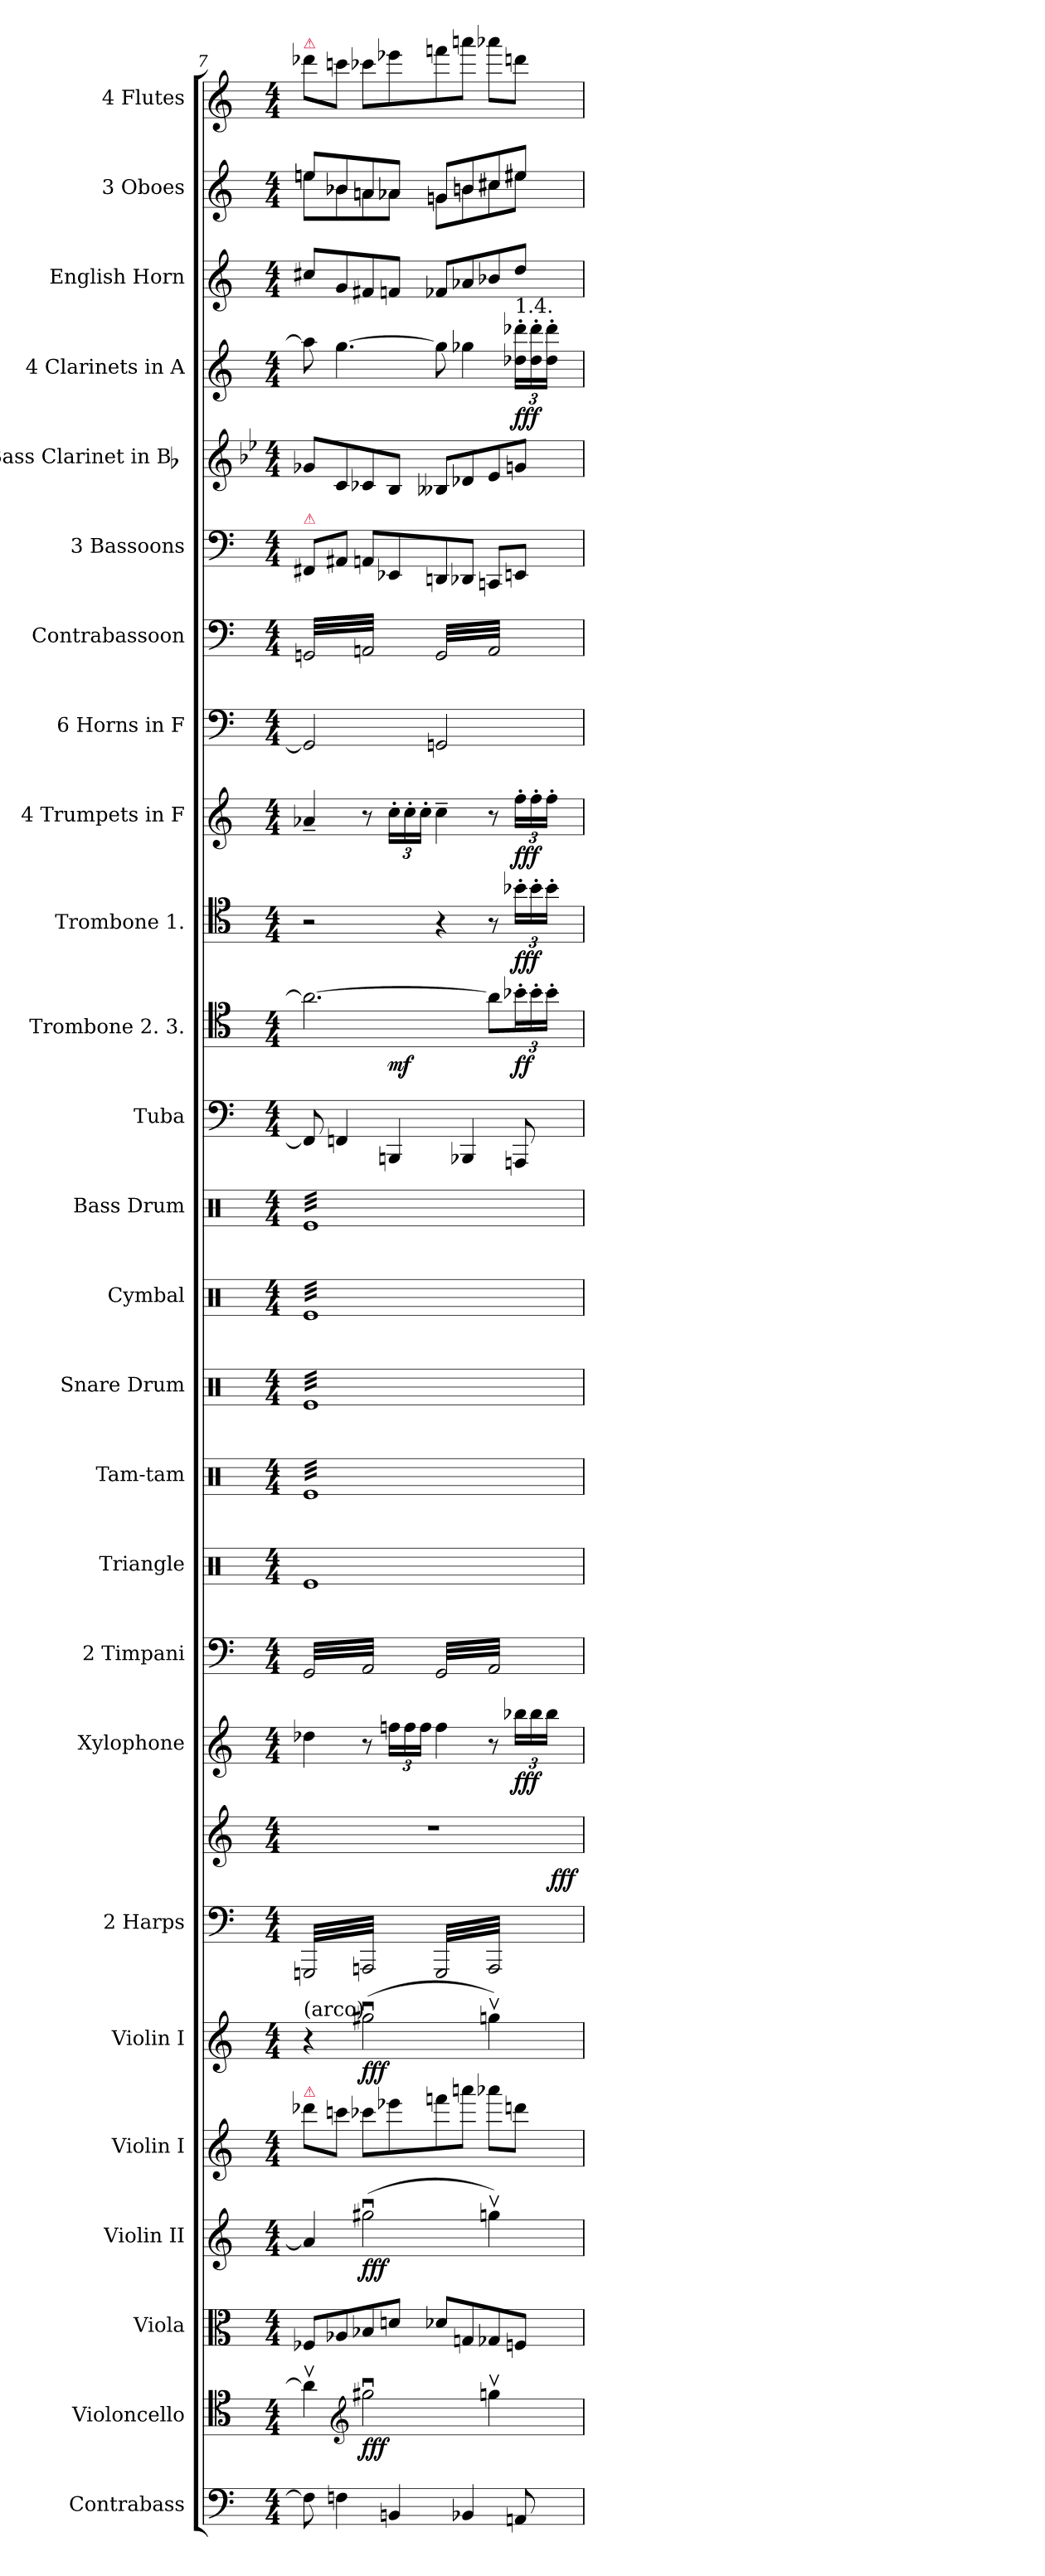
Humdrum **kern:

**kern	**kern	**dynam	**kern	**kern	**dynam	**kern	**kern	**dynam	**kern	**kern	**dynam	**kern	**dynam	**kern	**kern	**kern	**kern	**kern	**kern	**kern	**kern	**dynam	**kern	**dynam	**kern	**dynam	**kern	**kern	**kern	**kern	**kern	**dynam	**kern	**kern	**kern
*part26	*part25	*part25	*part24	*part23	*part23	*part22	*part21	*part21	*part20	*part20	*part20	*part19	*part19	*part18	*part17	*part16	*part15	*part14	*part13	*part12	*part11	*part11	*part10	*part10	*part9	*part9	*part8	*part7	*part6	*part5	*part4	*part4	*part3	*part2	*part1
*staff27	*staff26	*staff26	*staff25	*staff24	*staff24	*staff23	*staff22	*staff22	*staff21	*staff20	*staff20/21	*staff19	*staff19	*staff18	*staff17	*staff16	*staff15	*staff14	*staff13	*staff12	*staff11	*staff11	*staff10	*staff10	*staff9	*staff9	*staff8	*staff7	*staff6	*staff5	*staff4	*staff4	*staff3	*staff2	*staff1
*I"Contrabass	*I"Violoncello	*	*I"Viola	*I"Violin II	*	*I"Violin I	*I"Violin I	*	*I"2 Harps	*	*	*I"Xylophone	*	*I"2 Timpani	*I"Triangle	*I"Tam-tam	*I"Snare Drum	*I"Cymbal	*I"Bass Drum	*I"Tuba	*I"Trombone 2. 3.	*	*I"Trombone 1.	*	*I"4 Trumpets in F	*	*I"6 Horns in F	*I"Contrabassoon	*I"3 Bassoons	*I"Bass Clarinet in Bb [C]	*I"4 Clarinets in A	*	*I"English Horn	*I"3 Oboes	*I"4 Flutes
*I'Cb.	*I'Vc.	*	*I'Vla.	*I'Vln. II	*	*I'Vln. I	*I'Vln. I	*	*I'Hp	*	*	*I'Xyl.	*	*I'Timp.	*I'Tri.	*I'T.-t.	*I'S. D.	*I'Cym.	*I'B. D.	*I'Tba.	*I'Tbn.	*	*I'Tbn.	*	*	*	*I'Hn. 1. 2.	*I'Cbsn.	*I'Bsn.	*I'B. Cl.	*I'Cl.	*	*I'Eng. Hn.	*I'Ob.	*I'Fl.
*clefF4	*clefC4	*	*clefC3	*clefG2	*	*clefG2	*clefG2	*	*clefF4	*clefG2	*	*clefG2	*	*clefF4	*clefX	*clefX	*clefX	*clefX	*clefX	*clefF4	*clefC4	*	*clefC4	*	*clefG2	*	*clefF4	*clefF4	*clefF4	*clefG2	*clefG2	*	*clefG2	*clefG2	*clefG2
*ITrd7c12	*	*	*	*	*	*	*	*	*	*	*	*	*	*	*	*	*	*	*	*	*	*	*	*	*ITrd-3c-5	*	*ITrd-3c-5	*ITrd7c12	*	*	*ITrd2c3	*	*ITrd4c7	*	*
*k[]	*k[]	*	*k[]	*k[]	*	*k[]	*k[]	*	*k[]	*k[]	*	*k[]	*	*k[]	*k[]	*k[]	*k[]	*k[]	*k[]	*k[]	*k[]	*	*k[]	*	*k[b-]	*	*k[b-]	*k[]	*k[]	*k[b-e-]	*k[f#c#g#]	*	*k[b-]	*k[]	*k[]
*M4/4	*M4/4	*	*M4/4	*M4/4	*	*M4/4	*M4/4	*	*M4/4	*M4/4	*	*M4/4	*	*M4/4	*M4/4	*M4/4	*M4/4	*M4/4	*M4/4	*M4/4	*M4/4	*	*M4/4	*	*M4/4	*	*M4/4	*M4/4	*M4/4	*M4/4	*M4/4	*	*M4/4	*M4/4	*M4/4
=7	=7	=7	=7	=7	=7	=7	=7	=7	=7	=7	=7	=7	=7	=7	=7	=7	=7	=7	=7	=7	=7	=7	=7	=7	=7	=7	=7	=7	=7	=7	=7	=7	=7	=7	=7
*	*	*	*	*	*	*	*	*	*^	*	*	*	*	*	*	*	*	*	*	*	*^	*	*	*	*	*	*	*	*	*	*	*	*	*^	*
!	!	!	!	!	!	!	!	!	!	!	!	!	!	!	!	!	!	!	!	!	!	!	!	!	!	!	!	!	!	!	!	!	!	!	!	!	!	!LO:TX:a:color=crimson:t=⚠
!	!	!	!	!	!	!	!	!	!	!	!	!	!	!	!	!	!	!	!	!	!	!	!	!	!	!	!	!	!	!	!LO:TX:a:color=crimson:t=⚠	!	!	!	!	!	!	!
!	!	!	!	!	!	!	!LO:TX:a:t=(arco)	!	!	!	!	!	!	!	!	!	!	!	!	!	!	!	!	!	!	!	!	!	!	!	!	!	!	!	!	!	!	!
!	!	!	!	!	!	!LO:TX:a:color=crimson:t=⚠	!	!	!	!	!	!	!	!	!	!	!	!	!	!	!	!	!	!	!	!	!	!	!	!	!	!	!	!	!	!	!	!
*	*	*	*	*	*	*	*	*	*tremolo	*	*	*	*	*	*	*	*	*	*	*	*	*	*	*	*	*	*	*	*	*	*	*	*	*	*	*	*	*
*	*	*	*	*	*	*	*	*	*	*	*	*	*	*	*tremolo	*	*	*	*	*	*	*	*	*	*	*	*	*	*	*	*	*	*	*	*	*	*	*
*	*	*	*	*	*	*	*	*	*	*	*	*	*	*	*	*	*tremolo	*	*	*	*	*	*	*	*	*	*	*	*	*	*	*	*	*	*	*	*	*
*	*	*	*	*	*	*	*	*	*	*	*	*	*	*	*	*	*	*tremolo	*	*	*	*	*	*	*	*	*	*	*	*	*	*	*	*	*	*	*	*
*	*	*	*	*	*	*	*	*	*	*	*	*	*	*	*	*	*	*	*tremolo	*	*	*	*	*	*	*	*	*	*	*	*	*	*	*	*	*	*	*
*	*	*	*	*	*	*	*	*	*	*	*	*	*	*	*	*	*	*	*	*tremolo	*	*	*	*	*	*	*	*	*	*	*	*	*	*	*	*	*	*
*	*	*	*	*	*	*	*	*	*	*	*	*	*	*	*	*	*	*	*	*	*	*	*	*	*	*	*	*	*	*tremolo	*	*	*	*	*	*	*	*
8FF#]	4av]	.	8F-XL	4a]	.	8ddd-XL	4r	.	32GGGnLLL	2ryy	1r	.	4dd-X	.	32GGLLL	1Re	32ReLLL	32ReLLL	32ReLLL	32ReLLL	8FF#]	2.a_	4.ryy	.	2r	.	4dd-X~	.	2C#]	32GGGnLLL	8FF#XL	8g-XL	8ff]	.	8f#XL	8eenL	8eenL	8ddd-XL
.	.	.	.	.	.	.	.	.	32AAAn	.	.	.	.	.	32AA	.	32Re	32Re	32Re	32Re	.	.	.	.	.	.	.	.	.	32AAAn	.	.	.	.	.	.	.	.
.	.	.	.	.	.	.	.	.	32GGGn	.	.	.	.	.	32GG	.	32Re	32Re	32Re	32Re	.	.	.	.	.	.	.	.	.	32GGGn	.	.	.	.	.	.	.	.
.	.	.	.	.	.	.	.	.	32AAAn	.	.	.	.	.	32AA	.	32Re	32Re	32Re	32Re	.	.	.	.	.	.	.	.	.	32AAAn	.	.	.	.	.	.	.	.
4FFn	.	.	8A-X	.	.	8cccnJ	.	.	32GGGn	.	.	.	.	.	32GG	.	32Re	32Re	32Re	32Re	4FFn	.	.	.	.	.	.	.	.	32GGGn	8AA#XJ	8c	[4.ee	.	8c	8b-X	8b-X	8cccnJ
.	.	.	.	.	.	.	.	.	32AAAn	.	.	.	.	.	32AA	.	32Re	32Re	32Re	32Re	.	.	.	.	.	.	.	.	.	32AAAn	.	.	.	.	.	.	.	.
.	.	.	.	.	.	.	.	.	32GGGn	.	.	.	.	.	32GG	.	32Re	32Re	32Re	32Re	.	.	.	.	.	.	.	.	.	32GGGn	.	.	.	.	.	.	.	.
.	.	.	.	.	.	.	.	.	32AAAn	.	.	.	.	.	32AA	.	32Re	32Re	32Re	32Re	.	.	.	.	.	.	.	.	.	32AAAn	.	.	.	.	.	.	.	.
*	*clefG2	*	*	*	*	*	*	*	*	*	*	*	*	*	*	*	*	*	*	*	*	*	*	*	*	*	*	*	*	*	*	*	*	*	*	*	*	*
.	2gg#Xu	fff	8B-X	(2gg#Xu	fff	8ccc-XL	(2gg#Xu	fff	32GGGn	.	.	.	8r	.	32GG	.	32Re	32Re	32Re	32Re	.	.	.	.	.	.	8r	.	.	32GGGn	8AAnL	8c-X	.	.	8Bn	8an	8an	8ccc-XL
.	.	.	.	.	.	.	.	.	32AAAn	.	.	.	.	.	32AA	.	32Re	32Re	32Re	32Re	.	.	.	.	.	.	.	.	.	32AAAn	.	.	.	.	.	.	.	.
.	.	.	.	.	.	.	.	.	32GGGn	.	.	.	.	.	32GG	.	32Re	32Re	32Re	32Re	.	.	.	.	.	.	.	.	.	32GGGn	.	.	.	.	.	.	.	.
.	.	.	.	.	.	.	.	.	32AAAn	.	.	.	.	.	32AA	.	32Re	32Re	32Re	32Re	.	.	.	.	.	.	.	.	.	32AAAn	.	.	.	.	.	.	.	.
4BBBn	.	.	8dnJ	.	.	8eee-X	.	.	32GGGn	.	.	.	24ffnLL	.	32GG	.	32Re	32Re	32Re	32Re	4BBBn	.	2ryy	mf	.	.	24ff'LL	.	.	32GGGn	8EE-X	8B-J	.	.	8B-XJ	8a-XJ	8a-XJ	8eee-X
.	.	.	.	.	.	.	.	.	32AAAn	.	.	.	.	.	32AA	.	32Re	32Re	32Re	32Re	.	.	.	.	.	.	.	.	.	32AAAn	.	.	.	.	.	.	.	.
.	.	.	.	.	.	.	.	.	.	.	.	.	24ff	.	.	.	.	.	.	.	.	.	.	.	.	.	24ff'	.	.	.	.	.	.	.	.	.	.	.
.	.	.	.	.	.	.	.	.	32GGGn	.	.	.	.	.	32GG	.	32Re	32Re	32Re	32Re	.	.	.	.	.	.	.	.	.	32GGGn	.	.	.	.	.	.	.	.
.	.	.	.	.	.	.	.	.	.	.	.	.	24ffJJ	.	.	.	.	.	.	.	.	.	.	.	.	.	24ff'JJ	.	.	.	.	.	.	.	.	.	.	.
.	.	.	.	.	.	.	.	.	32AAAnJJJ	.	.	.	.	.	32AAJJJ	.	32Re	32Re	32Re	32Re	.	.	.	.	.	.	.	.	.	32AAAnJJJ	.	.	.	.	.	.	.	.
.	.	.	8d-XL	.	.	8fffn	.	.	32GGGLLL	4...ryy	.	.	4ff	.	32GGLLL	.	32Re	32Re	32Re	32Re	.	.	.	.	4r	.	4ff~	.	2Cn	32GGGLLL	8DDn	8B--XL	8ee]	.	8B--XL	8gnL	8gnL	8fffn
.	.	.	.	.	.	.	.	.	32AAA	.	.	.	.	.	32AA	.	32Re	32Re	32Re	32Re	.	.	.	.	.	.	.	.	.	32AAA	.	.	.	.	.	.	.	.
.	.	.	.	.	.	.	.	.	32GGG	.	.	.	.	.	32GG	.	32Re	32Re	32Re	32Re	.	.	.	.	.	.	.	.	.	32GGG	.	.	.	.	.	.	.	.
.	.	.	.	.	.	.	.	.	32AAA	.	.	.	.	.	32AA	.	32Re	32Re	32Re	32Re	.	.	.	.	.	.	.	.	.	32AAA	.	.	.	.	.	.	.	.
4BBB-X	.	.	8Gn	.	.	8aaanJ	.	.	32GGG	.	.	.	.	.	32GG	.	32Re	32Re	32Re	32Re	4BBB-X	.	.	.	.	.	.	.	.	32GGG	8DD-XJ	8d-X	4ee-X	.	8d-X	8bn	8bn	8aaanJ
.	.	.	.	.	.	.	.	.	32AAA	.	.	.	.	.	32AA	.	32Re	32Re	32Re	32Re	.	.	.	.	.	.	.	.	.	32AAA	.	.	.	.	.	.	.	.
.	.	.	.	.	.	.	.	.	32GGG	.	.	.	.	.	32GG	.	32Re	32Re	32Re	32Re	.	.	.	.	.	.	.	.	.	32GGG	.	.	.	.	.	.	.	.
.	.	.	.	.	.	.	.	.	32AAA	.	.	.	.	.	32AA	.	32Re	32Re	32Re	32Re	.	.	.	.	.	.	.	.	.	32AAA	.	.	.	.	.	.	.	.
.	4ggnv	.	8G-X	4ggnv)	.	8aaa-XL	4ggnv)	.	32GGG	.	.	.	8r	.	32GG	.	32Re	32Re	32Re	32Re	.	8aL]	.	.	8r	.	8r	.	.	32GGG	8CCnL	8e-	.	.	8e-X	8cc#X	8cc#X	8aaa-XL
.	.	.	.	.	.	.	.	.	32AAA	.	.	.	.	.	32AA	.	32Re	32Re	32Re	32Re	.	.	.	.	.	.	.	.	.	32AAA	.	.	.	.	.	.	.	.
.	.	.	.	.	.	.	.	.	32GGG	.	.	.	.	.	32GG	.	32Re	32Re	32Re	32Re	.	.	.	.	.	.	.	.	.	32GGG	.	.	.	.	.	.	.	.
.	.	.	.	.	.	.	.	.	32AAA	.	.	.	.	.	32AA	.	32Re	32Re	32Re	32Re	.	.	.	.	.	.	.	.	.	32AAA	.	.	.	.	.	.	.	.
!	!	!	!	!	!	!	!	!	!	!	!	!	!	!	!	!	!	!	!	!	!	!	!	!	!	!	!	!	!	!	!	!	!LO:TX:a:t=1.4.	!	!	!	!	!
8AAAn	.	.	8FnJ	.	.	8dddnJ	.	.	32GGG	.	.	.	24bb-XLL	fff	32GG	.	32Re	32Re	32Re	32Re	8AAAn	24b-X'L	8ryy	ff	24b-X'LL	fff	24bb-'LL	fff	.	32GGG	8EEnJ	8gnJ	24b-X' 24bb-X'LL	fff	8gJ	8ee#XJ	8ee#XJ	8dddnJ
.	.	.	.	.	.	.	.	.	32AAA	.	.	.	.	.	32AA	.	32Re	32Re	32Re	32Re	.	.	.	.	.	.	.	.	.	32AAA	.	.	.	.	.	.	.	.
.	.	.	.	.	.	.	.	.	.	.	.	.	24bb-	.	.	.	.	.	.	.	.	24b-'	.	.	24b-'	.	24bb-'	.	.	.	.	.	24b-' 24bb-'	.	.	.	.	.
.	.	.	.	.	.	.	.	.	32GGG	.	.	.	.	.	32GG	.	32Re	32Re	32Re	32Re	.	.	.	.	.	.	.	.	.	32GGG	.	.	.	.	.	.	.	.
.	.	.	.	.	.	.	.	.	.	.	.	.	24bb-JJ	.	.	.	.	.	.	.	.	24b-'JJ	.	.	24b-'JJ	.	24bb-'JJ	.	.	.	.	.	24b-' 24bb-'JJ	.	.	.	.	.
.	.	.	.	.	.	.	.	.	32AAAJJJ	32ryy	.	fff	.	.	32AAJJJ	.	32ReJJJ	32ReJJJ	32ReJJJ	32ReJJJ	.	.	.	.	.	.	.	.	.	32AAAJJJ	.	.	.	.	.	.	.	.
*	*	*	*	*	*	*	*	*	*	*	*	*	*	*	*	*	*	*	*	*	*	*	*	*	*	*	*	*	*	*Xtremolo	*	*	*	*	*	*	*	*
*	*	*	*	*	*	*	*	*	*	*	*	*	*	*	*	*	*	*	*	*Xtremolo	*	*	*	*	*	*	*	*	*	*	*	*	*	*	*	*	*	*
*	*	*	*	*	*	*	*	*	*	*	*	*	*	*	*	*	*	*	*Xtremolo	*	*	*	*	*	*	*	*	*	*	*	*	*	*	*	*	*	*	*
*	*	*	*	*	*	*	*	*	*	*	*	*	*	*	*	*	*	*Xtremolo	*	*	*	*	*	*	*	*	*	*	*	*	*	*	*	*	*	*	*	*
*	*	*	*	*	*	*	*	*	*	*	*	*	*	*	*	*	*Xtremolo	*	*	*	*	*	*	*	*	*	*	*	*	*	*	*	*	*	*	*	*	*
*	*	*	*	*	*	*	*	*	*	*	*	*	*	*	*Xtremolo	*	*	*	*	*	*	*	*	*	*	*	*	*	*	*	*	*	*	*	*	*	*	*
*	*	*	*	*	*	*	*	*	*Xtremolo	*	*	*	*	*	*	*	*	*	*	*	*	*	*	*	*	*	*	*	*	*	*	*	*	*	*	*	*	*
.	.	.	.	.	.	.	.	.	.	.	.	.	.	.	.	.	.	.	.	.	.	.	.	.	.	.	.	.	.	.	.	.	.	.	.	.	.	.
.	.	.	.	.	.	.	.	.	.	.	.	.	.	.	.	.	.	.	.	.	.	.	.	.	.	.	.	.	.	.	.	.	.	.	.	.	.	.
.	.	.	.	.	.	.	.	.	.	.	.	.	.	.	.	.	.	.	.	.	.	.	.	.	.	.	.	.	.	.	.	.	.	.	.	.	.	.
.	.	.	.	.	.	.	.	.	.	.	.	.	.	.	.	.	.	.	.	.	.	.	.	.	.	.	.	.	.	.	.	.	.	.	.	.	.	.
.	.	.	.	.	.	.	.	.	.	.	.	.	.	.	.	.	.	.	.	.	.	.	.	.	.	.	.	.	.	.	.	.	.	.	.	.	.	.
.	.	.	.	.	.	.	.	.	.	.	.	.	.	.	.	.	.	.	.	.	.	.	.	.	.	.	.	.	.	.	.	.	.	.	.	.	.	.
.	.	.	.	.	.	.	.	.	.	.	.	.	.	.	.	.	.	.	.	.	.	.	.	.	.	.	.	.	.	.	.	.	.	.	.	.	.	.
.	.	.	.	.	.	.	.	.	.	.	.	.	.	.	.	.	.	.	.	.	.	.	.	.	.	.	.	.	.	.	.	.	.	.	.	.	.	.
*	*	*	*	*	*	*	*	*	*v	*v	*	*	*	*	*	*	*	*	*	*	*	*v	*v	*	*	*	*	*	*	*	*	*	*	*	*	*v	*v	*
=	=	=	=	=	=	=	=	=	=	=	=	=	=	=	=	=	=	=	=	=	=	=	=	=	=	=	=	=	=	=	=	=	=	=	=
*-	*-	*-	*-	*-	*-	*-	*-	*-	*-	*-	*-	*-	*-	*-	*-	*-	*-	*-	*-	*-	*-	*-	*-	*-	*-	*-	*-	*-	*-	*-	*-	*-	*-	*-	*-
